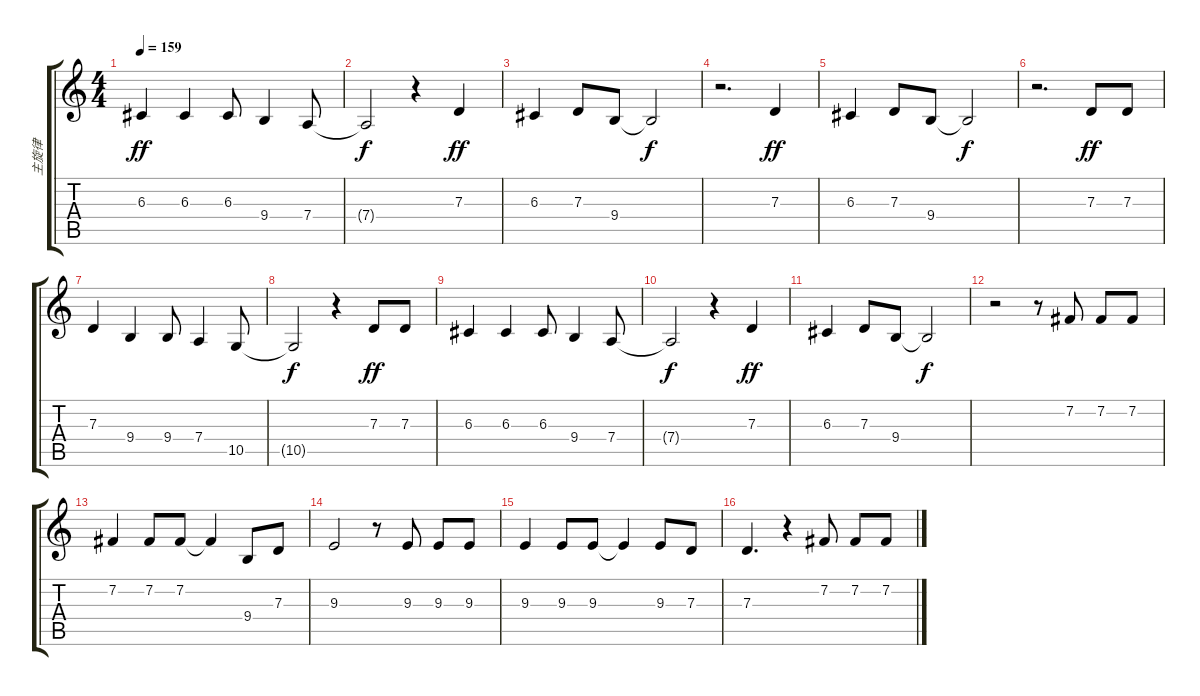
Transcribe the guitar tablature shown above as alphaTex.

\track ("主旋律" "主旋律") {instrument fx5brightness}
\staff {score tabs}
\tuning (E4 B3 G3 D3 A2 E2) {hide}
\ts (4 4)
\tempo 159
\clef g2
\ks c
6.3.4{dy ff} 6.3.4 6.3.8 9.4.4 7.4.8 |
7.4{t}.2{dy f} r.4 7.3.4{dy ff} |
6.3.4 7.3.8 9.4.8 9.4{t}.2{dy f} |
r.2{d} 7.3.4{dy ff} |
6.3.4 7.3.8 9.4.8 9.4{t}.2{dy f} |
r.2{d} 7.3.8{dy ff} 7.3.8 |
7.3.4 9.4.4 9.4.8 7.4.4 10.5.8 |
10.5{t}.2{dy f} r.4 7.3.8{dy ff} 7.3.8 |
6.3.4 6.3.4 6.3.8 9.4.4 7.4.8 |
7.4{t}.2{dy f} r.4 7.3.4{dy ff} |
6.3.4 7.3.8 9.4.8 9.4{t}.2{dy f} |
r.2 r.8 7.2.8 7.2.8 7.2.8 |
7.2.4 7.2.8 7.2.8 7.2{t}.4 9.4.8 7.3.8 |
9.3.2 r.8 9.3.8 9.3.8 9.3.8 |
9.3.4 9.3.8 9.3.8 9.3{t}.4 9.3.8 7.3.8 |
7.3.4{d} r.4 7.2.8 7.2.8 7.2.8
